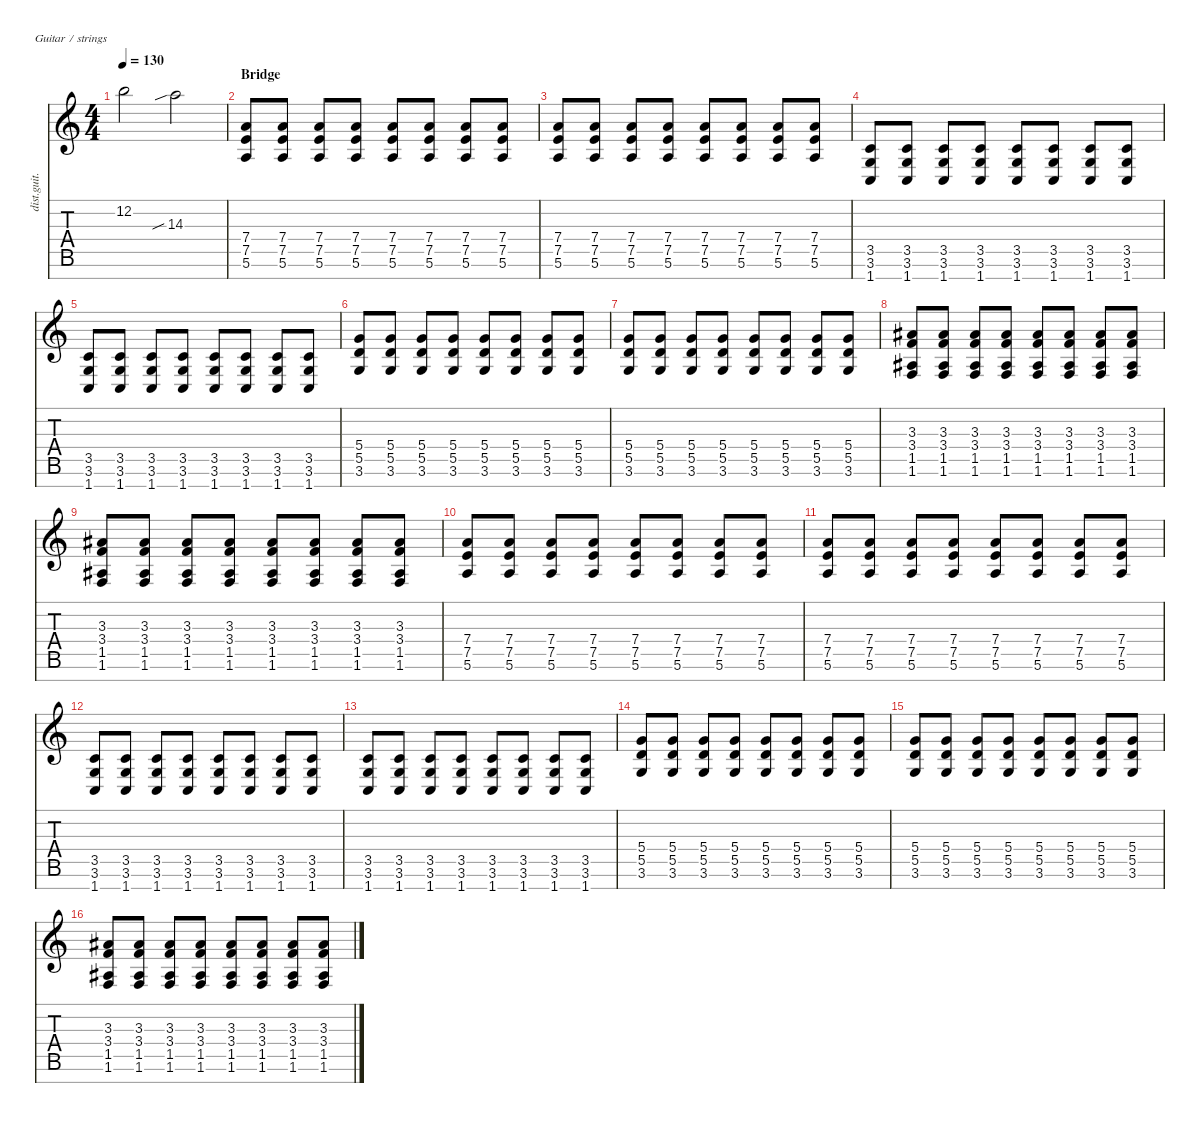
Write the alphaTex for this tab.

\defaultSystemsLayout 4
\hideDynamics
\bracketExtendMode nobrackets
\track ("Distortion Guitar - Zoli" "dist.guit.") {instrument distortionguitar}
\staff {score tabs}
\tuning (E4 B3 G3 D3 A2 E2 B1)
\ts (4 4)
\tempo 130
\clef g2
\ks c
12.2{t}.2{dy mf beam Down} 14.3{sib}.2{beam Down} |
\section ("" "Bridge")
(5.6 7.5 7.4).8{beam Up} (5.6 7.5 7.4).8{beam Up} (5.6 7.5 7.4).8{beam Up} (5.6 7.5 7.4).8{beam Up} (5.6 7.5 7.4).8{beam Up} (5.6 7.5 7.4).8{beam Up} (5.6 7.5 7.4).8{beam Up} (5.6 7.5 7.4).8{beam Up} |
(5.6 7.5 7.4).8{beam Up} (5.6 7.5 7.4).8{beam Up} (5.6 7.5 7.4).8{beam Up} (5.6 7.5 7.4).8{beam Up} (5.6 7.5 7.4).8{beam Up} (5.6 7.5 7.4).8{beam Up} (5.6 7.5 7.4).8{beam Up} (5.6 7.5 7.4).8{beam Up} |
(1.7 3.6 3.5).8{beam Up} (1.7 3.6 3.5).8{beam Up} (1.7 3.6 3.5).8{beam Up} (1.7 3.6 3.5).8{beam Up} (1.7 3.6 3.5).8{beam Up} (1.7 3.6 3.5).8{beam Up} (1.7 3.6 3.5).8{beam Up} (1.7 3.6 3.5).8{beam Up} |
(1.7 3.6 3.5).8{beam Up} (1.7 3.6 3.5).8{beam Up} (1.7 3.6 3.5).8{beam Up} (1.7 3.6 3.5).8{beam Up} (1.7 3.6 3.5).8{beam Up} (1.7 3.6 3.5).8{beam Up} (1.7 3.6 3.5).8{beam Up} (1.7 3.6 3.5).8{beam Up} |
(3.6 5.5 5.4).8{beam Up} (3.6 5.5 5.4).8{beam Up} (3.6 5.5 5.4).8{beam Up} (3.6 5.5 5.4).8{beam Up} (3.6 5.5 5.4).8{beam Up} (3.6 5.5 5.4).8{beam Up} (3.6 5.5 5.4).8{beam Up} (3.6 5.5 5.4).8{beam Up} |
(3.6 5.5 5.4).8{beam Up} (3.6 5.5 5.4).8{beam Up} (3.6 5.5 5.4).8{beam Up} (3.6 5.5 5.4).8{beam Up} (3.6 5.5 5.4).8{beam Up} (3.6 5.5 5.4).8{beam Up} (3.6 5.5 5.4).8{beam Up} (3.6 5.5 5.4).8{beam Up} |
(1.6 1.5{acc #} 3.4 3.3{acc #}).8{beam Up} (1.6 1.5{acc #} 3.4 3.3{acc #}).8{beam Up} (1.6 1.5{acc #} 3.4 3.3{acc #}).8{beam Up} (1.6 1.5{acc #} 3.4 3.3{acc #}).8{beam Up} (1.6 1.5{acc #} 3.4 3.3{acc #}).8{beam Up} (1.6 1.5{acc #} 3.4 3.3{acc #}).8{beam Up} (1.6 1.5{acc #} 3.4 3.3{acc #}).8{beam Up} (1.6 1.5{acc #} 3.4 3.3{acc #}).8{beam Up} |
(1.6 1.5{acc #} 3.4 3.3{acc #}).8{beam Up} (1.6 1.5{acc #} 3.4 3.3{acc #}).8{beam Up} (1.6 1.5{acc #} 3.4 3.3{acc #}).8{beam Up} (1.6 1.5{acc #} 3.4 3.3{acc #}).8{beam Up} (1.6 1.5{acc #} 3.4 3.3{acc #}).8{beam Up} (1.6 1.5{acc #} 3.4 3.3{acc #}).8{beam Up} (1.6 1.5{acc #} 3.4 3.3{acc #}).8{beam Up} (1.6 1.5{acc #} 3.4 3.3{acc #}).8{beam Up} |
(5.6 7.5 7.4).8{beam Up} (5.6 7.5 7.4).8{beam Up} (5.6 7.5 7.4).8{beam Up} (5.6 7.5 7.4).8{beam Up} (5.6 7.5 7.4).8{beam Up} (5.6 7.5 7.4).8{beam Up} (5.6 7.5 7.4).8{beam Up} (5.6 7.5 7.4).8{beam Up} |
(5.6 7.5 7.4).8{beam Up} (5.6 7.5 7.4).8{beam Up} (5.6 7.5 7.4).8{beam Up} (5.6 7.5 7.4).8{beam Up} (5.6 7.5 7.4).8{beam Up} (5.6 7.5 7.4).8{beam Up} (5.6 7.5 7.4).8{beam Up} (5.6 7.5 7.4).8{beam Up} |
(1.7 3.6 3.5).8{beam Up} (1.7 3.6 3.5).8{beam Up} (1.7 3.6 3.5).8{beam Up} (1.7 3.6 3.5).8{beam Up} (1.7 3.6 3.5).8{beam Up} (1.7 3.6 3.5).8{beam Up} (1.7 3.6 3.5).8{beam Up} (1.7 3.6 3.5).8{beam Up} |
(1.7 3.6 3.5).8{beam Up} (1.7 3.6 3.5).8{beam Up} (1.7 3.6 3.5).8{beam Up} (1.7 3.6 3.5).8{beam Up} (1.7 3.6 3.5).8{beam Up} (1.7 3.6 3.5).8{beam Up} (1.7 3.6 3.5).8{beam Up} (1.7 3.6 3.5).8{beam Up} |
(3.6 5.5 5.4).8{beam Up} (3.6 5.5 5.4).8{beam Up} (3.6 5.5 5.4).8{beam Up} (3.6 5.5 5.4).8{beam Up} (3.6 5.5 5.4).8{beam Up} (3.6 5.5 5.4).8{beam Up} (3.6 5.5 5.4).8{beam Up} (3.6 5.5 5.4).8{beam Up} |
(3.6 5.5 5.4).8{beam Up} (3.6 5.5 5.4).8{beam Up} (3.6 5.5 5.4).8{beam Up} (3.6 5.5 5.4).8{beam Up} (3.6 5.5 5.4).8{beam Up} (3.6 5.5 5.4).8{beam Up} (3.6 5.5 5.4).8{beam Up} (3.6 5.5 5.4).8{beam Up} |
(1.6 1.5{acc #} 3.4 3.3{acc #}).8{beam Up} (1.6 1.5{acc #} 3.4 3.3{acc #}).8{beam Up} (1.6 1.5{acc #} 3.4 3.3{acc #}).8{beam Up} (1.6 1.5{acc #} 3.4 3.3{acc #}).8{beam Up} (1.6 1.5{acc #} 3.4 3.3{acc #}).8{beam Up} (1.6 1.5{acc #} 3.4 3.3{acc #}).8{beam Up} (1.6 1.5{acc #} 3.4 3.3{acc #}).8{beam Up} (1.6 1.5{acc #} 3.4 3.3{acc #}).8{beam Up}
